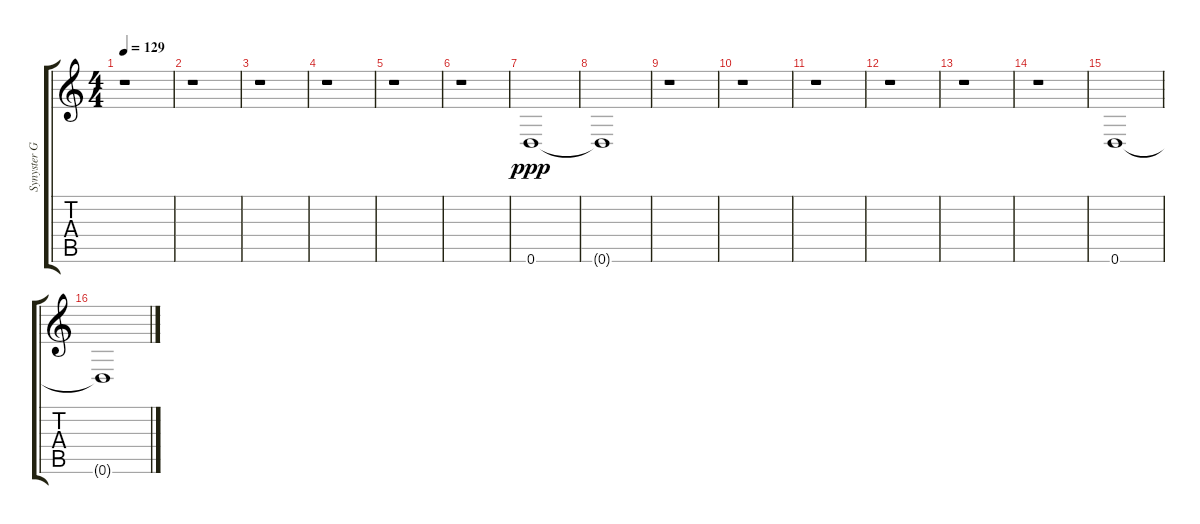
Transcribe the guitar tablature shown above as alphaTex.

\track ("Synyster Gates (Lead Guitar 1)" "Synyster G") {instrument distortionguitar}
\staff {score tabs}
\tuning (E4 B3 G3 D3 A2 D2) {hide}
\ts (4 4)
\tempo 129
\clef g2
\ks c
r.1{dy ppp} |
r.1 |
r.1 |
r.1 |
r.1 |
r.1 |
0.6.1 |
0.6{t}.1 |
r.1 |
r.1 |
r.1 |
r.1 |
r.1 |
r.1 |
0.6.1 |
0.6{t}.1
